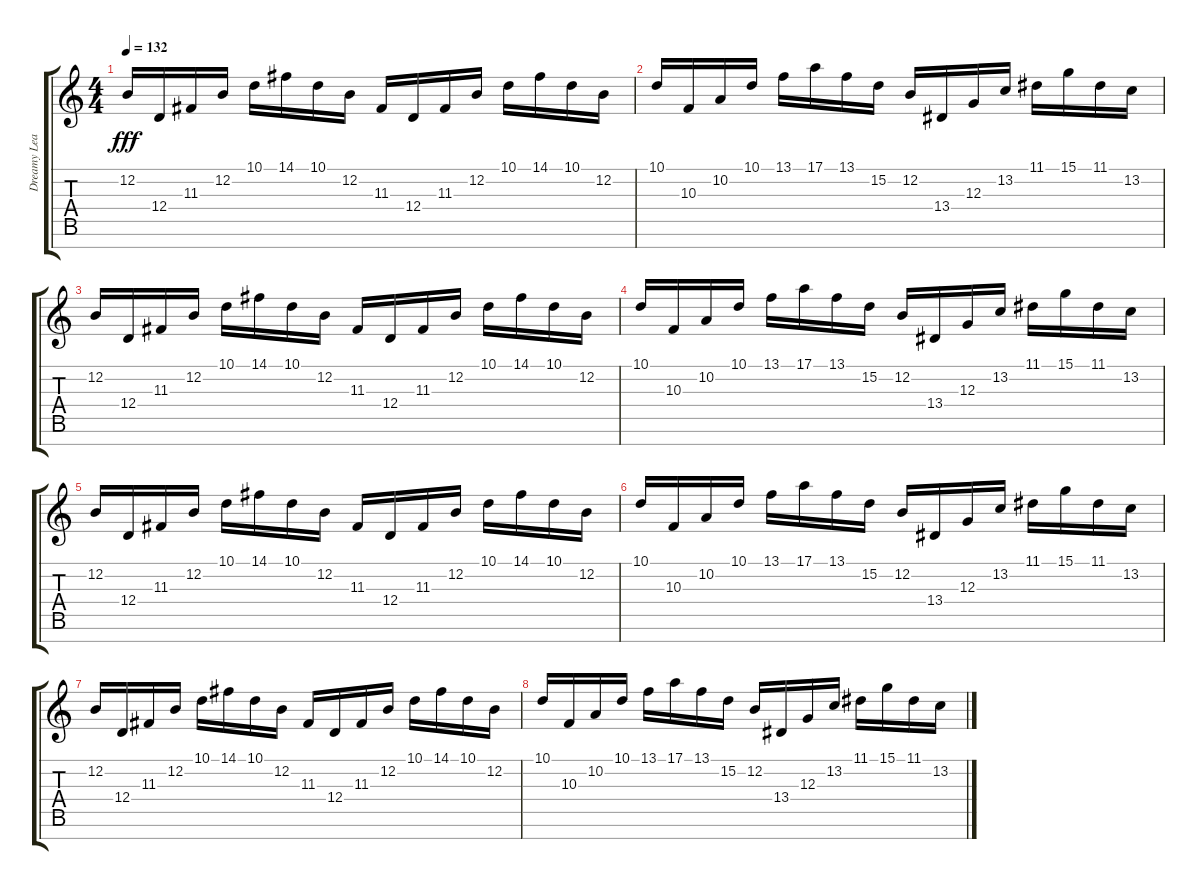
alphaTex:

\track ("Dreamy Lead Arp" "Dreamy Lea") {instrument lead1square}
\staff {score tabs}
\tuning (E4 B3 G3 D3 A2 E2 B1) {hide}
\ts (4 4)
\tempo 132
\clef g2
\ks c
12.2.16{dy fff} 12.4.16 11.3.16 12.2.16 10.1.16 14.1.16 10.1.16 12.2.16 11.3.16 12.4.16 11.3.16 12.2.16 10.1.16 14.1.16 10.1.16 12.2.16 |
10.1.16 10.3.16 10.2.16 10.1.16 13.1.16 17.1.16 13.1.16 15.2.16 12.2.16 13.4.16 12.3.16 13.2.16 11.1.16 15.1.16 11.1.16 13.2.16 |
12.2.16 12.4.16 11.3.16 12.2.16 10.1.16 14.1.16 10.1.16 12.2.16 11.3.16 12.4.16 11.3.16 12.2.16 10.1.16 14.1.16 10.1.16 12.2.16 |
10.1.16 10.3.16 10.2.16 10.1.16 13.1.16 17.1.16 13.1.16 15.2.16 12.2.16 13.4.16 12.3.16 13.2.16 11.1.16 15.1.16 11.1.16 13.2.16 |
12.2.16 12.4.16 11.3.16 12.2.16 10.1.16 14.1.16 10.1.16 12.2.16 11.3.16 12.4.16 11.3.16 12.2.16 10.1.16 14.1.16 10.1.16 12.2.16 |
10.1.16 10.3.16 10.2.16 10.1.16 13.1.16 17.1.16 13.1.16 15.2.16 12.2.16 13.4.16 12.3.16 13.2.16 11.1.16 15.1.16 11.1.16 13.2.16 |
12.2.16 12.4.16 11.3.16 12.2.16 10.1.16 14.1.16 10.1.16 12.2.16 11.3.16 12.4.16 11.3.16 12.2.16 10.1.16 14.1.16 10.1.16 12.2.16 |
10.1.16 10.3.16 10.2.16 10.1.16 13.1.16 17.1.16 13.1.16 15.2.16 12.2.16 13.4.16 12.3.16 13.2.16 11.1.16 15.1.16 11.1.16 13.2.16
